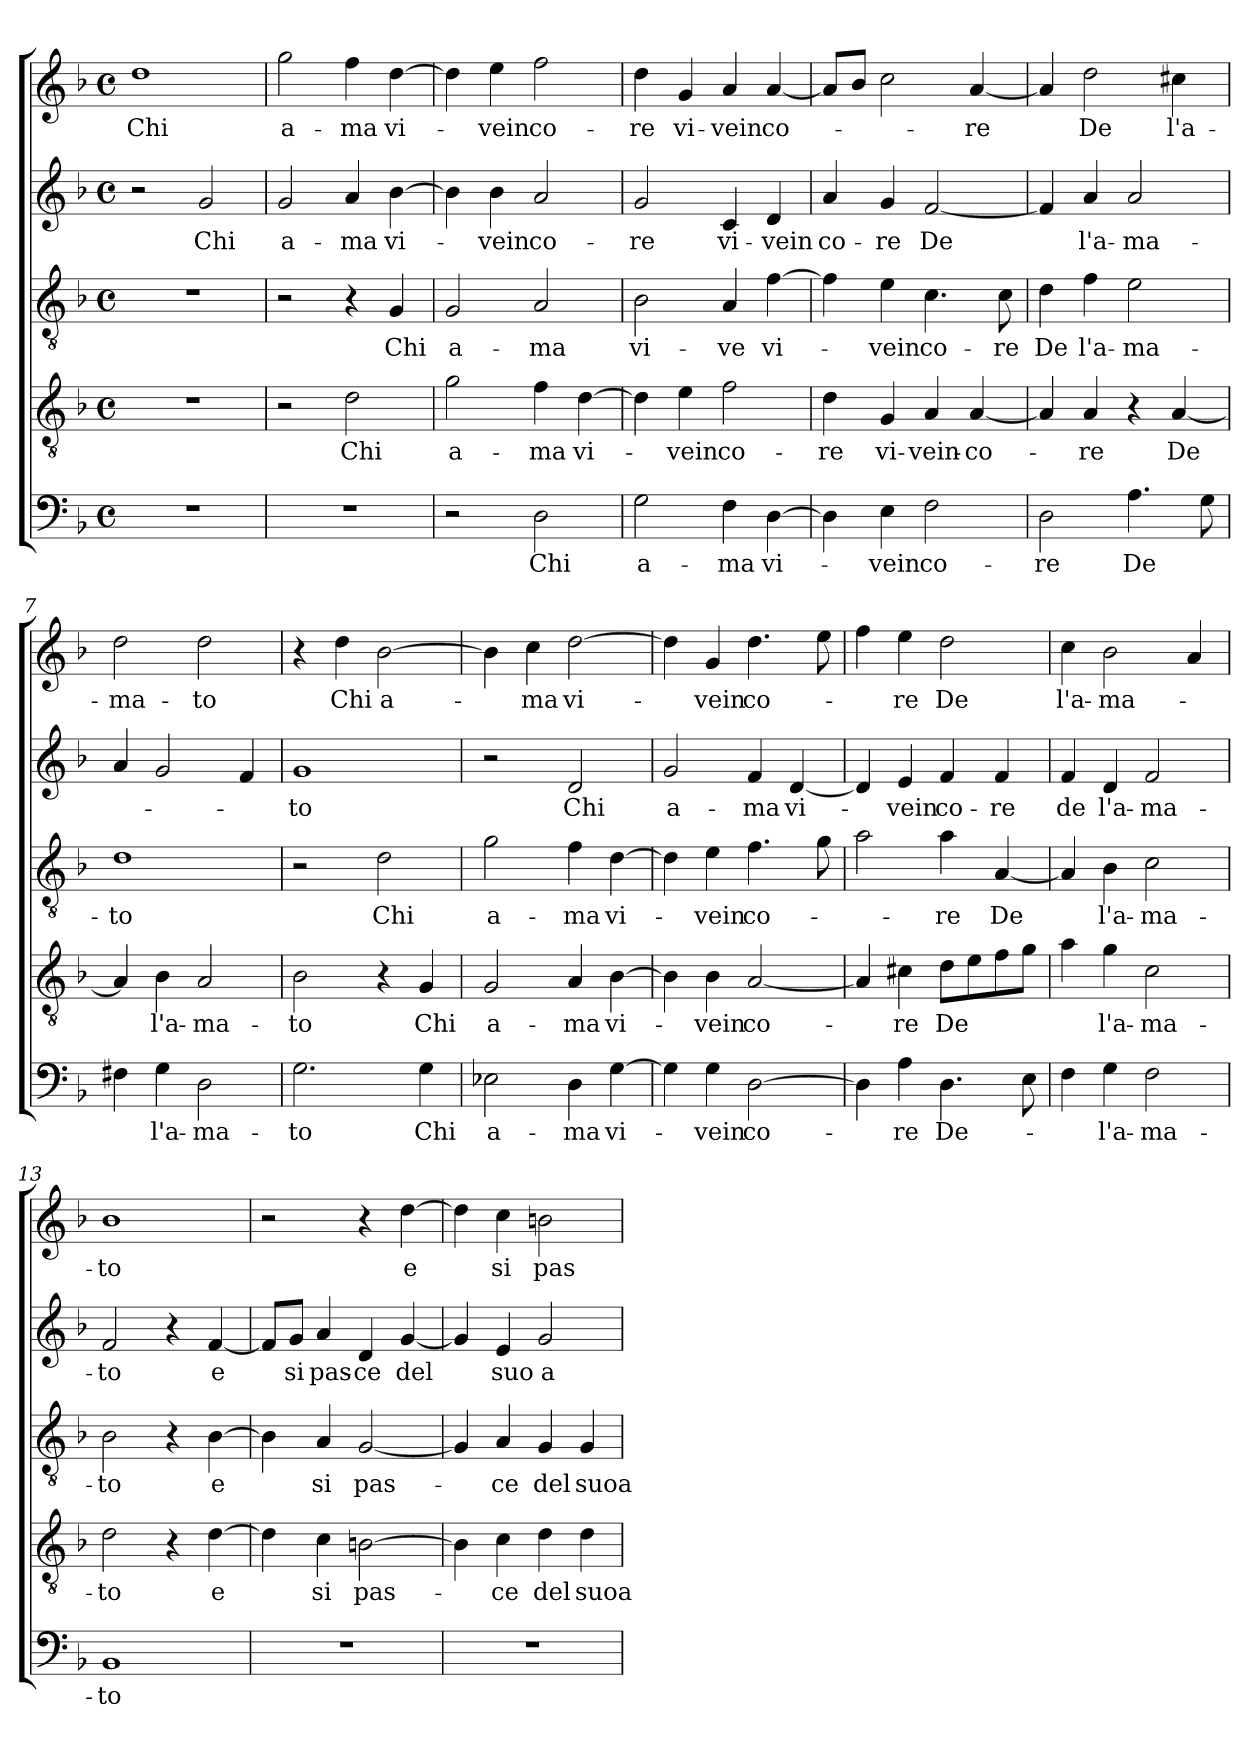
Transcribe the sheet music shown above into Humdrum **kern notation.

**kern	**text	**kern	**text	**kern	**text	**kern	**text	**kern	**text
*part5	*part5	*part4	*part4	*part3	*part3	*part2	*part2	*part1	*part1
*staff5	*staff5	*staff4	*staff4	*staff3	*staff3	*staff2	*staff2	*staff1	*staff1
*clefF4	*	*clefGv2	*	*clefGv2	*	*clefG2	*	*clefG2	*
*k[b-]	*	*k[b-]	*	*k[b-]	*	*k[b-]	*	*k[b-]	*
*F:	*	*F:	*	*F:	*	*F:	*	*F:	*
*M4/4	*	*M4/4	*	*M4/4	*	*M4/4	*	*M4/4	*
*met(c)	*	*met(c)	*	*met(c)	*	*met(c)	*	*met(c)	*
=1	=1	=1	=1	=1	=1	=1	=1	=1	=1
1r	.	1r	.	1r	.	2r	.	1dd	Chi
.	.	.	.	.	.	2g/	Chi	.	.
=2	=2	=2	=2	=2	=2	=2	=2	=2	=2
1r	.	2r	.	2r	.	2g/	a-	2gg\	a-
.	.	2d\	Chi	4r	.	4a/	-ma	4ff\	-ma
.	.	.	.	4G/	Chi	[4b-\	vi-	[4dd\	vi-
=3	=3	=3	=3	=3	=3	=3	=3	=3	=3
2r	.	2g\	a-	2G/	a-	4b-\]	.	4dd\]	.
.	.	.	.	.	.	4b-\	-vein	4ee\	-vein
2D\	Chi	4f\	-ma	2A/	-ma	2a/	co-	2ff\	co-
.	.	[4d\	vi-	.	.	.	.	.	.
=4	=4	=4	=4	=4	=4	=4	=4	=4	=4
2G\	a-	4d\]	.	2B-\	vi-	2g/	-re	4dd\	-re
.	.	4e\	-vein	.	.	.	.	4g/	vi-
4F\	-ma	2f\	co-	4A/	-ve	4c/	vi-	4a/	-vein
[4D\	vi-	.	.	[4f\	vi-	4d/	-vein	[4a/	co-
=5	=5	=5	=5	=5	=5	=5	=5	=5	=5
4D\]	.	4d\	-re	4f\]	.	4a/	co-	8a/L]	.
.	.	.	.	.	.	.	.	8b-/J	.
4E\	-vein	4G/	vi-	4e\	-vein	4g/	-re	2cc\	.
2F\	co-	4A/	-vein-	4.c\	co-	[2f/	De	.	.
.	.	[4A/	-co-	.	.	.	.	[4a/	-re
.	.	.	.	8c\	-re	.	.	.	.
!!LO:LB:g=z
=6	=6	=6	=6	=6	=6	=6	=6	=6	=6
2D\	-re	4A/]	.	4d\	De	4f/]	.	4a/]	.
.	.	4A/	-re	4f\	l'a-	4a/	l'a-	2dd\	De
4.A\	De	4r	.	2e\	-ma-	2a/	-ma-	.	.
.	.	[4A/	De	.	.	.	.	4cc#X\	l'a-
8G\	.	.	.	.	.	.	.	.	.
=7	=7	=7	=7	=7	=7	=7	=7	=7	=7
4F#X\	.	4A/]	.	1d	-to	4a/	.	2dd\	-ma-
4G\	l'a-	4B-\	l'a-	.	.	2g/	.	.	.
2D\	-ma-	2A/	-ma-	.	.	.	.	2dd\	-to
.	.	.	.	.	.	4f/	.	.	.
=8	=8	=8	=8	=8	=8	=8	=8	=8	=8
2.G\	-to	2B-\	-to	2r	.	1g	-to	4r	.
.	.	.	.	.	.	.	.	4dd\	Chi
.	.	4r	.	2d\	Chi	.	.	[2b-\	a-
4G\	Chi	4G/	Chi	.	.	.	.	.	.
=9	=9	=9	=9	=9	=9	=9	=9	=9	=9
2E-X\	a-	2G/	a-	2g\	a-	2r	.	4b-\]	.
.	.	.	.	.	.	.	.	4cc\	-ma
4D\	-ma	4A/	-ma	4f\	-ma	2d/	Chi	[2dd\	vi-
[4G\	vi-	[4B-\	vi-	[4d\	vi-	.	.	.	.
=10	=10	=10	=10	=10	=10	=10	=10	=10	=10
4G\]	.	4B-\]	.	4d\]	.	2g/	a-	4dd\]	.
4G\	-vein	4B-\	-vein	4e\	-vein	.	.	4g/	-vein
[2D\	co-	[2A/	co-	4.f\	co-	4f/	-ma	4.dd\	co-
.	.	.	.	.	.	[4d/	vi-	.	.
.	.	.	.	8g\	.	.	.	8ee\	.
=11	=11	=11	=11	=11	=11	=11	=11	=11	=11
4D\]	.	4A/]	.	2a\	.	4d/]	.	4ff\	.
4A\	-re	4c#X\	-re	.	.	4e/	-vein	4ee\	-re
4.D\	De-	8d\L	De	4a\	-re	4f/	co-	2dd\	De
.	.	8e\	.	.	.	.	.	.	.
.	.	8f\	.	[4A/	De	4f/	-re	.	.
8E\	.	8g\J	.	.	.	.	.	.	.
!!LO:LB:g=z
=12	=12	=12	=12	=12	=12	=12	=12	=12	=12
4F\	.	4a\	.	4A/]	.	4f/	de	4cc\	l'a-
4G\	-l'a-	4g\	l'a-	4B-\	l'a-	4d/	l'a-	2b-\	-ma-
2F\	-ma-	2c\	-ma-	2c\	-ma-	2f/	-ma-	.	.
.	.	.	.	.	.	.	.	4a/	.
=13	=13	=13	=13	=13	=13	=13	=13	=13	=13
1BB-	-to	2d\	-to	2B-\	-to	2f/	-to	1b-	-to
.	.	4r	.	4r	.	4r	.	.	.
.	.	[4d\	e	[4B-\	e	[4f/	e	.	.
=14	=14	=14	=14	=14	=14	=14	=14	=14	=14
1r	.	4d\]	.	4B-\]	.	8f/L]	.	2r	.
.	.	.	.	.	.	8g/J	si	.	.
.	.	4c\	si	4A/	si	4a/	pas-	.	.
.	.	[2Bn\	pas-	[2G/	pas-	4d/	-ce	4r	.
.	.	.	.	.	.	[4g/	del	[4dd\	e
=15	=15	=15	=15	=15	=15	=15	=15	=15	=15
1r	.	4B\]	.	4G/]	.	4g/]	.	4dd\]	.
.	.	4c\	-ce	4A/	-ce	4e/	suo	4cc\	si
.	.	4d\	del	4G/	del	2g/	a-	2bn\	pas-
.	.	4d\	suoa-	4G/	suoa-	.	.	.	.
=	=	=	=	=	=	=	=	=	=
*-	*-	*-	*-	*-	*-	*-	*-	*-	*-
